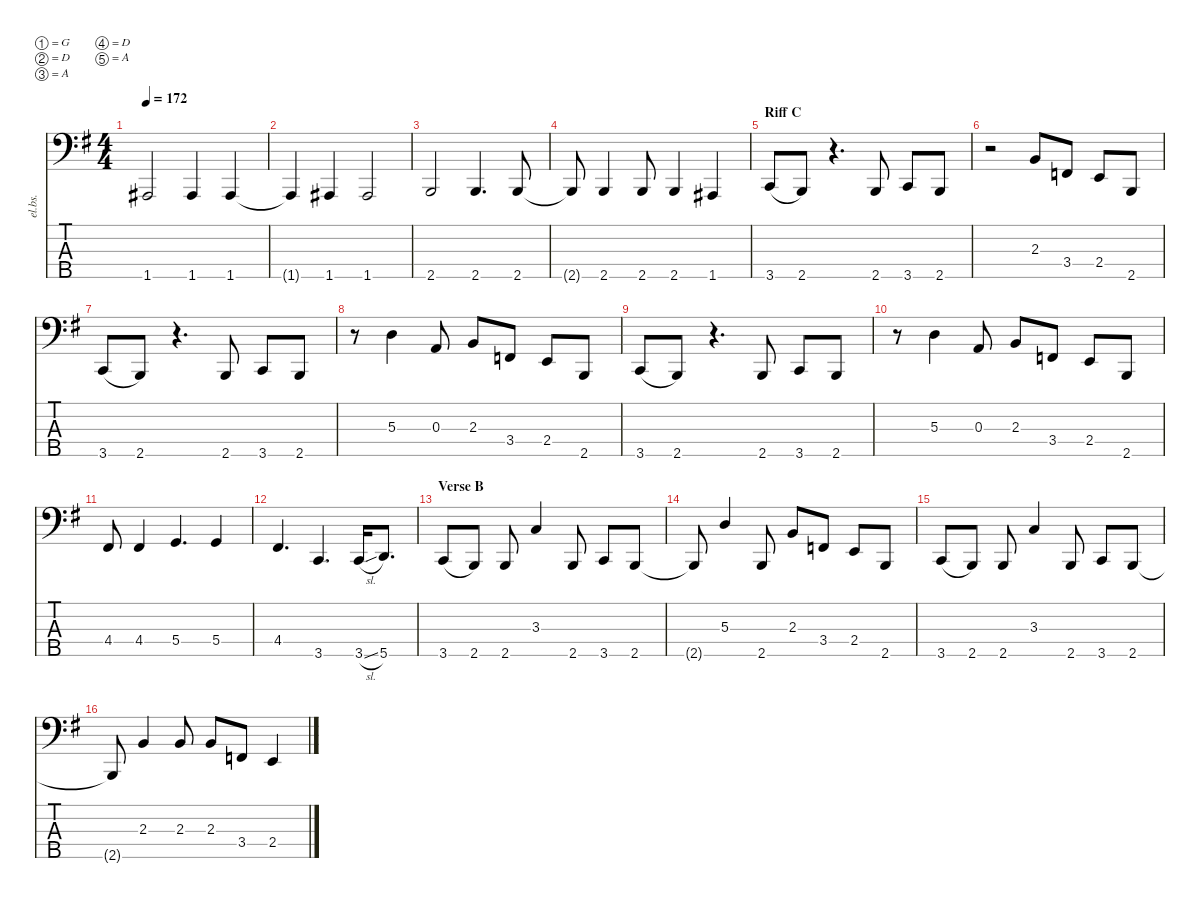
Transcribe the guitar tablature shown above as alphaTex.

\defaultSystemsLayout 4
\hideDynamics
\bracketExtendMode nobrackets
\otherSystemsTrackNameOrientation horizontal
\track ("Toshiya" "el.bs.") {instrument electricbassfinger}
\staff {score tabs}
\tuning (G2 D2 A1 D1 A0)
\ts (4 4)
\tempo 172
\clef f4
\ks eminor
1.5{acc #}.2{dy mf beam Up} 1.5{acc #}.4{beam Up} 1.5{acc #}.4{beam Up} |
1.5{t acc #}.4{beam Up} 1.5{acc #}.4{beam Up} 1.5{acc #}.2{beam Up} |
2.5{acc forcenatural}.2{beam Up} 2.5{acc forcenatural}.4{d beam Up} 2.5{acc forcenatural}.8{beam Up} |
2.5{t acc forcenatural}.8{beam Up} 2.5{acc forcenatural}.4{beam Up} 2.5{acc forcenatural}.8{beam Up} 2.5{acc forcenatural}.4{beam Up} 1.5{acc #}.4{beam Up} |
\section ("" "Riff C")
3.5{acc forcenatural}.8{legatoorigin beam Up} 2.5{acc forcenatural}.8{beam Up} r.4{d beam Up} 2.5{acc forcenatural}.8{beam Up} 3.5{acc forcenatural}.8{beam Up} 2.5{acc forcenatural}.8{beam Up} |
r.2{beam Down} 2.3{acc forcenatural}.8{beam Up} 3.4{acc forcenatural}.8{beam Up} 2.4{acc forcenatural}.8{beam Up} 2.5{acc forcenatural}.8{beam Up} |
3.5{acc forcenatural}.8{legatoorigin beam Up} 2.5{acc forcenatural}.8{beam Up} r.4{d beam Up} 2.5{acc forcenatural}.8{beam Up} 3.5{acc forcenatural}.8{beam Up} 2.5{acc forcenatural}.8{beam Up} |
r.8{beam Down} 5.3{acc forcenatural}.4{beam Down} 0.3{acc forcenatural}.8{beam Up} 2.3{acc forcenatural}.8{beam Up} 3.4{acc forcenatural}.8{beam Up} 2.4{acc forcenatural}.8{beam Up} 2.5{acc forcenatural}.8{beam Up} |
3.5{acc forcenatural}.8{legatoorigin beam Up} 2.5{acc forcenatural}.8{beam Up} r.4{d beam Up} 2.5{acc forcenatural}.8{beam Up} 3.5{acc forcenatural}.8{beam Up} 2.5{acc forcenatural}.8{beam Up} |
r.8{beam Down} 5.3{acc forcenatural}.4{beam Down} 0.3{acc forcenatural}.8{beam Up} 2.3{acc forcenatural}.8{beam Up} 3.4{acc forcenatural}.8{beam Up} 2.4{acc forcenatural}.8{beam Up} 2.5{acc forcenatural}.8{beam Up} |
4.4{acc #}.8{beam Up} 4.4{acc #}.4{beam Up} 5.4{acc forcenatural}.4{d beam Up} 5.4{acc forcenatural}.4{beam Up} |
4.4{acc #}.4{d beam Up} 3.5{acc forcenatural}.4{d beam Up} 3.5{sl acc forcenatural}.16{beam Up} 5.5{acc forcenatural}.8{d beam Up} |
\section ("" "Verse B")
3.5{acc forcenatural}.8{legatoorigin beam Up} 2.5{acc forcenatural}.8{beam Up} 2.5{acc forcenatural}.8{beam Up} 3.3{acc forcenatural}.4{beam Up} 2.5{acc forcenatural}.8{beam Up} 3.5{acc forcenatural}.8{beam Up} 2.5{acc forcenatural}.8{beam Up} |
2.5{t acc forcenatural}.8{beam Up} 5.3{acc forcenatural}.4{beam Up} 2.5{acc forcenatural}.8{beam Up} 2.3{acc forcenatural}.8{beam Up} 3.4{acc forcenatural}.8{beam Up} 2.4{acc forcenatural}.8{beam Up} 2.5{acc forcenatural}.8{beam Up} |
3.5{acc forcenatural}.8{legatoorigin beam Up} 2.5{acc forcenatural}.8{beam Up} 2.5{acc forcenatural}.8{beam Up} 3.3{acc forcenatural}.4{beam Up} 2.5{acc forcenatural}.8{beam Up} 3.5{acc forcenatural}.8{beam Up} 2.5{acc forcenatural}.8{beam Up} |
2.5{t acc forcenatural}.8{beam Up} 2.3{acc forcenatural}.4{beam Up} 2.3{acc forcenatural}.8{beam Up} 2.3{acc forcenatural}.8{beam Up} 3.4{acc forcenatural}.8{beam Up} 2.4{acc forcenatural}.4{beam Up}
